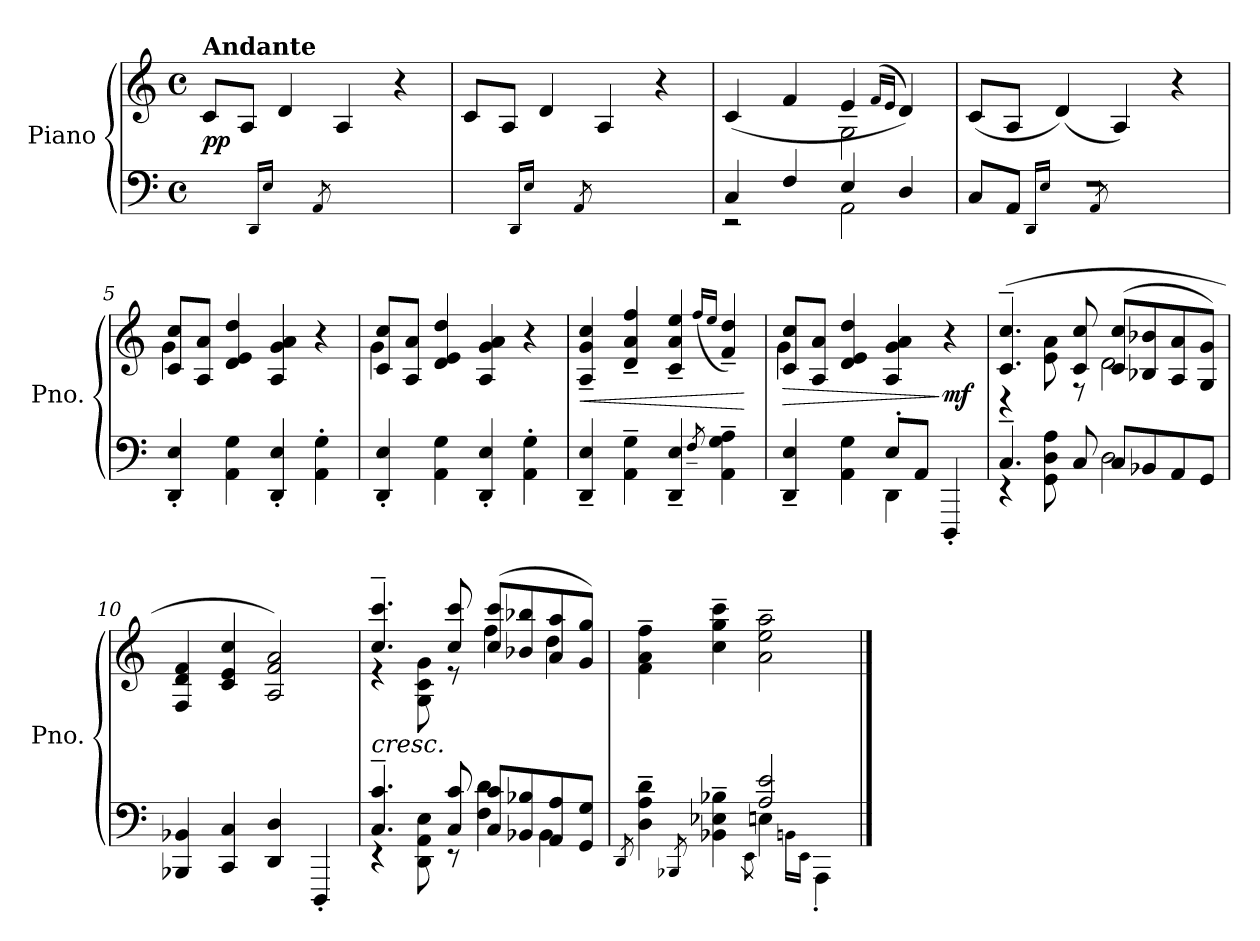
**kern	**kern	**dynam
*part1	*part1	*part1
*staff2	*staff1	*staff1/2
*I"Piano	*	*
*I'Pno.	*	*
*clefF4	*clefG2	*
*k[]	*k[]	*
*M4/4	*M4/4	*
*met(c)	*met(c)	*
=1	=1	=1
*^	*	*
!	!	!LO:TX:a:B:t=Andante	!
!	!	!	!LO:DY:b
4ryy	4ryy	8c/L	pp
.	.	8A/J	.
(<16qDD/LL	.	.	.
16qE/JJ	.	.	.
4ryy	4ryy	4d/)	.
(<8qAA/	.	.	.
2ryy	2ryy	4A/)	.
.	.	4r	.
=2	=2	=2	=2
4ryy	4ryy	8c/L	.
.	.	8A/J	.
(<16qDD/LL	.	.	.
16qE/JJ	.	.	.
4ryy	4ryy	4d/)	.
(<8qAA/	.	.	.
2ryy	2ryy	4A/)	.
.	.	4r	.
=3	=3	=3	=3
*	*	*^	*
4C/	2r	(>4c/	2ryy	.
4F/	.	4f/	.	.
4E/	2AA\	4e/	2G\	.
.	.	(<16qf/LL	.	.
.	.	16qe/JJ	.	.
4D/	.	4d/))	.	.
*	*	*v	*v	*
!!LO:LB:g=z
=4	=4	=4	=4
*	*^	*	*
4ryy	8C/L	1r	(>8c/L	.
.	8AA/J	.	8A/J	.
(<16qDD/LL	.	.	.	.
16qE/JJ	.	.	.	.
4ryy	4ryy	.	(4d/))	.
(<8qAA/	.	.	.	.
2ryy	2ryy	.	4A/)	.
.	.	.	4r	.
*v	*v	*v	*	*
=5	=5	=5
*	*^	*
4DD/' 4E/'	8c/ 8cc/L	4g\	.
.	8A/ 8a/J	.	.
4AA\ 4G\	4d/ 4e/ 4dd/	2.ryy	.
4DD/' 4E/'	4A/ 4g/ 4a/	.	.
4AA\' 4G\'	4r	.	.
=6	=6	=6	=6
4DD/' 4E/'	8c/ 8cc/L	4g\	.
.	8A/ 8a/J	.	.
4AA\ 4G\	4d/ 4e/ 4dd/	2.ryy	.
4DD/' 4E/'	4A/ 4g/ 4a/	.	.
4AA\' 4G\'	4r	.	.
*	*v	*v	*
!!LO:LB:g=z
=7	=7	=7
!	!	!LO:HP:b
4DD/~ 4E/~	4A/~ 4g/~ 4cc/~	<
4AA\~ 4G\~	4d/~ 4a/~ 4ff/~	.
4DD/~ 4E/~	4c/~ 4a/~ 4ee/~	.
.	(<16qff/LL	.
8qF~/	16qee/JJ	.
4AA\~ 4G\~ 4A\~	4f/~ 4dd/~)	.
.	.	[
=8	=8	=8
*^	*	*
!	!	!	!LO:HP:b
*	*	*^	*
4DD/~ 4E/~	2ryy	8c/ 8cc/L	4g\	>
.	.	8A/ 8a/J	.	.
4AA\ 4G\	.	4d/ 4e/ 4dd/	2.ryy	.
8E'/L	4DD\	4A/ 4g/ 4a/	.	.
8AA/J	.	.	.	.
!	!	!	!	!LO:DY:n=1:b
4DDD'/	4ryy	4r	.	] mf
=9	=9	=9	=9	=9
4.C~/	4rEE	(>4.c/~ 4.cc/~	4r	.
.	8GG\ 8D\ 8A\	.	8e\ 8a\	.
8C/	8ryy	8c/ 8cc/	8r	.
8C/L	2D\	(>8c/ 8cc/L	2d\	.
8BB-X/	.	8B-X/ 8b-X/	.	.
8AA/	.	8A/ 8a/	.	.
8GG/J	.	8G/ 8g/J)	.	.
*v	*v	*	*	*
*	*v	*v	*
!!LO:LB:g=z
=10	=10	=10
4BBB-X/ 4BB-X/	4F/ 4d/ 4f/	.
4CC/ 4C/	4c/ 4e/ 4cc/	.
4DD/ 4D/	2A/ 2f/ 2a/)	.
4DDD'/	.	.
=11	=11	=11
*^	*^	*
!	!	!LO:TX:b:i:t=cresc.	!	!
4.C/~ 4.c/~	4r	4.cc/~ 4.ccc/~	4r	.
.	8DD\ 8AA\ 8E\	.	8G\ 8c\ 8g\	.
8C/ 8c/	8r	8cc/ 8ccc/	8r	.
8C/ 8c/L	4F\ 4d\	(>8cc/ 8ccc/L	4ff\	.
8BB-X/ 8B-X/	.	8b-X/ 8bb-X/	.	.
8AA/ 8A/	4BB-\	8a/ 8aa/	4dd\	.
8GG/ 8G/J	.	8g/ 8gg/J)	.	.
*	*	*v	*v	*
=12	=12	=12	=12
8qDD/	.	.	.
4D\~ 4A\~ 4d\~	2ryy	4f\~ 4a\~ 4ff\~	.
8qBBB-X/	.	.	.
4BB-X\~ 4E-X\~ 4B-X\~	.	4cc\~ 4gg\~ 4ccc\~	.
.	8qEE\	.	.
2A/ 2e/	4En\	2a\~ 2ee\~ 2aa\~	.
.	16qBBn\LL	.	.
.	16qEE\JJ	.	.
.	4AAA'\	.	.
*v	*v	*	*
==	==	==
*-	*-	*-
